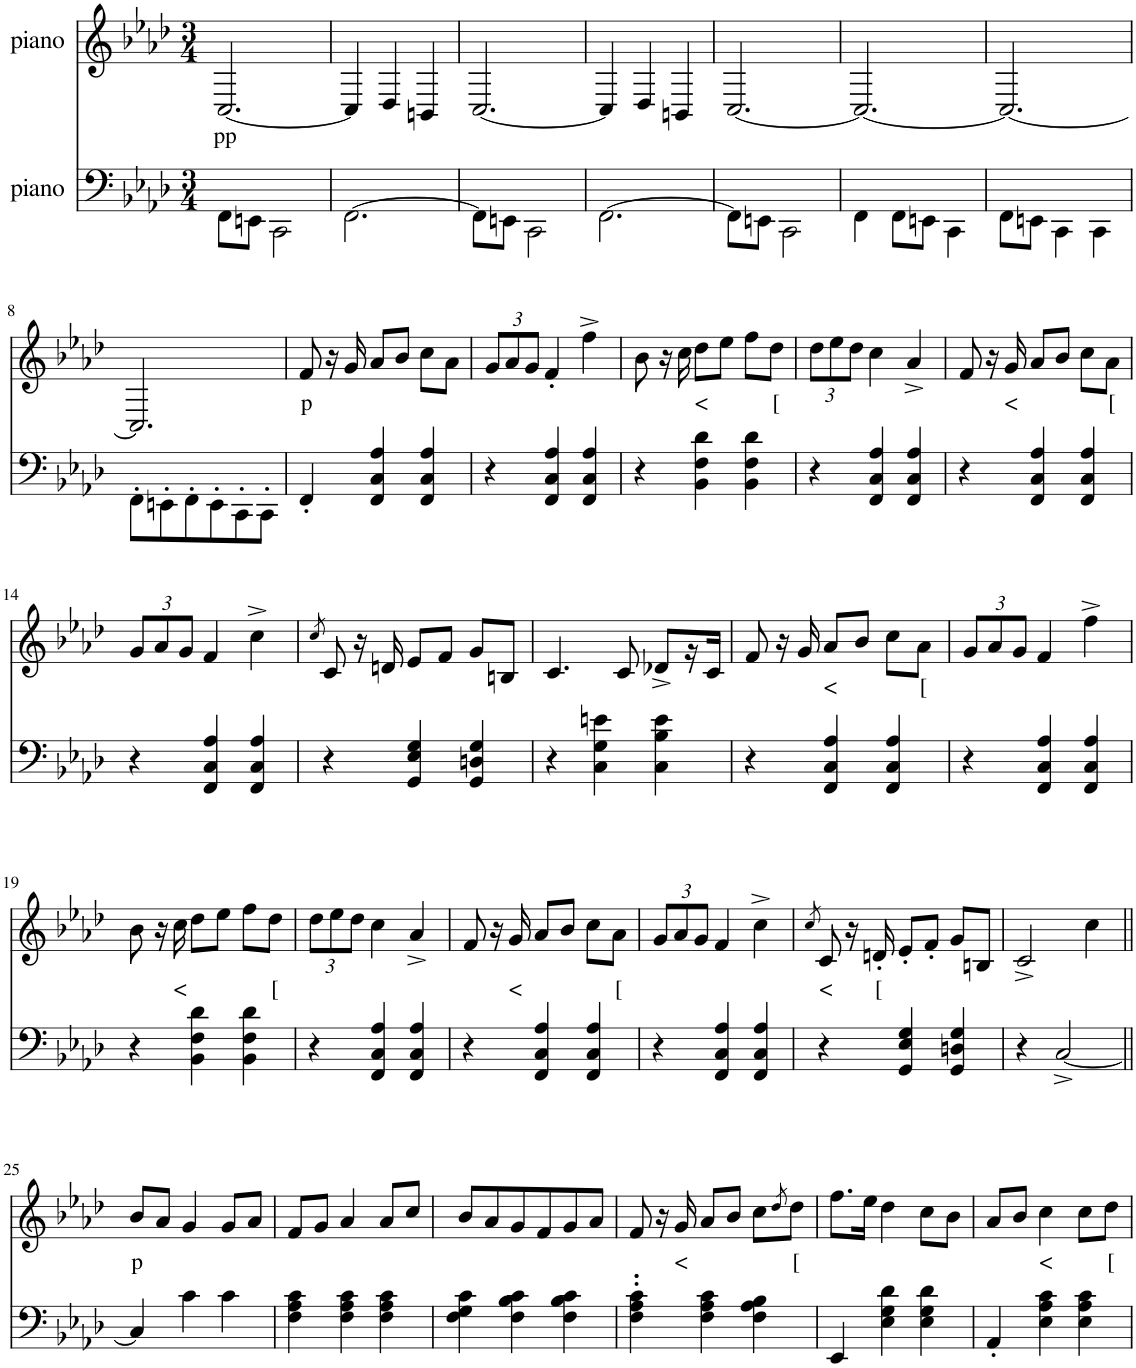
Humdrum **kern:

**kern	**kern	**text
*part2	*part1	*part1
*staff2	*staff1	*staff1
*I"piano	*I"piano	*
*I'Pno	*I'Pno	*
*clefF4	*clefG2	*
*k[b-e-a-d-]	*k[b-e-a-d-]	*
*f:	*f:	*
*M3/4	*M3/4	*
=1	=1	=1
!	!	!LO:LY:b
8FF\L	[2.C/	pp
8EEn\J	.	.
2CC\	.	.
=2	=2	=2
[2.FF\	4C/]	.
.	4D-/	.
.	4BBn/	.
=3	=3	=3
8FF\L]	[2.C/	.
8EEn\J	.	.
2CC\	.	.
=4	=4	=4
[2.FF\	4C/]	.
.	4D-/	.
.	4BBn/	.
=5	=5	=5
8FF\L]	[2.C/	.
8EEn\J	.	.
2CC\	.	.
=6	=6	=6
4FF\	2.C/_	.
8FF\L	.	.
8EEn\J	.	.
4CC\	.	.
=7	=7	=7
8FF\L	2.C/_	.
8EEn\J	.	.
4CC\	.	.
4CC\	.	.
!!LO:LB:g=z
=8	=8	=8
8FF'\L	2.C/]	.
8EEn'\	.	.
8FF'\	.	.
8EE'\	.	.
8CC'\	.	.
8CC'\J	.	.
=9	=9	=9
!	!	!LO:LY:b
4FF'/	8f/	p
.	16r	.
.	16g/	.
4FF/ 4C/ 4A-/	8a-/L	.
.	8b-/J	.
4FF/ 4C/ 4A-/	8cc\L	.
.	8a-\J	.
=10	=10	=10
*	*Xbrackettup	*
4r	12g/L	.
.	12a-/	.
.	12g/J	.
4FF/ 4C/ 4A-/	4f'/	.
4FF/ 4C/ 4A-/	4ff^\	.
=11	=11	=11
4r	8b-\	.
.	16r	.
.	16cc\	.
!	!	!LO:LY:b
4BB-\ 4F\ 4d-\	8dd-\L	<
.	8ee-\J	.
4BB-\ 4F\ 4d-\	8ff\L	.
!	!	!LO:LY:b
.	8dd-\J	[
=12	=12	=12
4r	12dd-\L	.
.	12ee-\	.
.	12dd-\J	.
4FF/ 4C/ 4A-/	4cc\	.
4FF/ 4C/ 4A-/	4a-^/	.
=13	=13	=13
4r	8f/	.
.	16r	.
!	!	!LO:LY:b
.	16g/	<
4FF/ 4C/ 4A-/	8a-/L	.
.	8b-/J	.
4FF/ 4C/ 4A-/	8cc\L	.
!	!	!LO:LY:b
.	8a-\J	[
!!LO:LB:g=z
=14	=14	=14
4r	12g/L	.
.	12a-/	.
.	12g/J	.
4FF/ 4C/ 4A-/	4f/	.
4FF/ 4C/ 4A-/	4cc^\	.
=15	=15	=15
.	8qcc/	.
4r	8c/	.
.	16r	.
.	16dn/	.
4GG/ 4E-/ 4G/	8e-/L	.
.	8f/J	.
4GG/ 4Dn/ 4G/	8g/L	.
.	8Bn/J	.
=16	=16	=16
4r	4.c/	.
4C\ 4G\ 4en\	.	.
.	8c/	.
4C\ 4B-\ 4e\	8d-X^/L	.
.	16r	.
.	16c/JJ	.
=17	=17	=17
4r	8f/	.
.	16r	.
.	16g/	.
!	!	!LO:LY:b
4FF/ 4C/ 4A-/	8a-/L	<
.	8b-/J	.
4FF/ 4C/ 4A-/	8cc\L	.
!	!	!LO:LY:b
.	8a-\J	[
=18	=18	=18
4r	12g/L	.
.	12a-/	.
.	12g/J	.
4FF/ 4C/ 4A-/	4f/	.
4FF/ 4C/ 4A-/	4ff^\	.
!!LO:LB:g=z
=19	=19	=19
4r	8b-\	.
.	16r	.
!	!	!LO:LY:b
.	16cc\	<
4BB-\ 4F\ 4d-\	8dd-\L	.
.	8ee-\J	.
4BB-\ 4F\ 4d-\	8ff\L	.
!	!	!LO:LY:b
.	8dd-\J	[
=20	=20	=20
4r	12dd-\L	.
.	12ee-\	.
.	12dd-\J	.
4FF/ 4C/ 4A-/	4cc\	.
4FF/ 4C/ 4A-/	4a-^/	.
=21	=21	=21
4r	8f/	.
.	16r	.
!	!	!LO:LY:b
.	16g/	<
4FF/ 4C/ 4A-/	8a-/L	.
.	8b-/J	.
4FF/ 4C/ 4A-/	8cc\L	.
!	!	!LO:LY:b
.	8a-\J	[
=22	=22	=22
4r	12g/L	.
.	12a-/	.
.	12g/J	.
4FF/ 4C/ 4A-/	4f/	.
4FF/ 4C/ 4A-/	4cc^\	.
=23	=23	=23
.	8qcc/	.
!	!	!LO:LY:b
4r	8c/	<
.	16r	.
!	!	!LO:LY:b
.	16dn'/	[
4GG/ 4E-/ 4G/	8e-'/L	.
.	8f'/J	.
4GG/ 4Dn/ 4G/	8g/L	.
.	8Bn/J	.
=24	=24	=24
4r	2c^/	.
[2C^/	.	.
.	4cc\	.
!!LO:LB:g=z
=25||	=25||	=25||
!	!	!LO:LY:b
4C/]	8b-/L	p
.	8a-/J	.
4c\	4g/	.
4c\	8g/L	.
.	8a-/J	.
=26	=26	=26
4F\ 4A-\ 4c\	8f/L	.
.	8g/J	.
4F\ 4A-\ 4c\	4a-/	.
4F\ 4A-\ 4c\	8a-/L	.
.	8cc/J	.
=27	=27	=27
4F\ 4G\ 4c\	8b-/L	.
.	8a-/	.
4F\ 4B-\ 4c\	8g/	.
.	8f/	.
4F\ 4B-\ 4c\	8g/	.
.	8a-/J	.
=28	=28	=28
4F\' 4A-\' 4c\'	8f/	.
.	16r	.
!	!	!LO:LY:b
.	16g/	<
4F\ 4A-\ 4c\	8a-/L	.
.	8b-/J	.
4F\ 4A-\ 4B-\	8cc\L	.
.	8qdd-/	.
!	!	!LO:LY:b
.	8dd-\J	[
=29	=29	=29
4EE-/	8.ff\L	.
.	16ee-\Jk	.
4E-\ 4G\ 4d-\	4dd-\	.
4E-\ 4G\ 4d-\	8cc\L	.
.	8b-\J	.
=30	=30	=30
4AA-'/	8a-/L	.
.	8b-/J	.
!	!	!LO:LY:b
4E-\ 4A-\ 4c\	4cc\	<
4E-\ 4A-\ 4c\	8cc\L	.
!	!	!LO:LY:b
.	8dd-\J	[
=	=	=
*-	*-	*-
